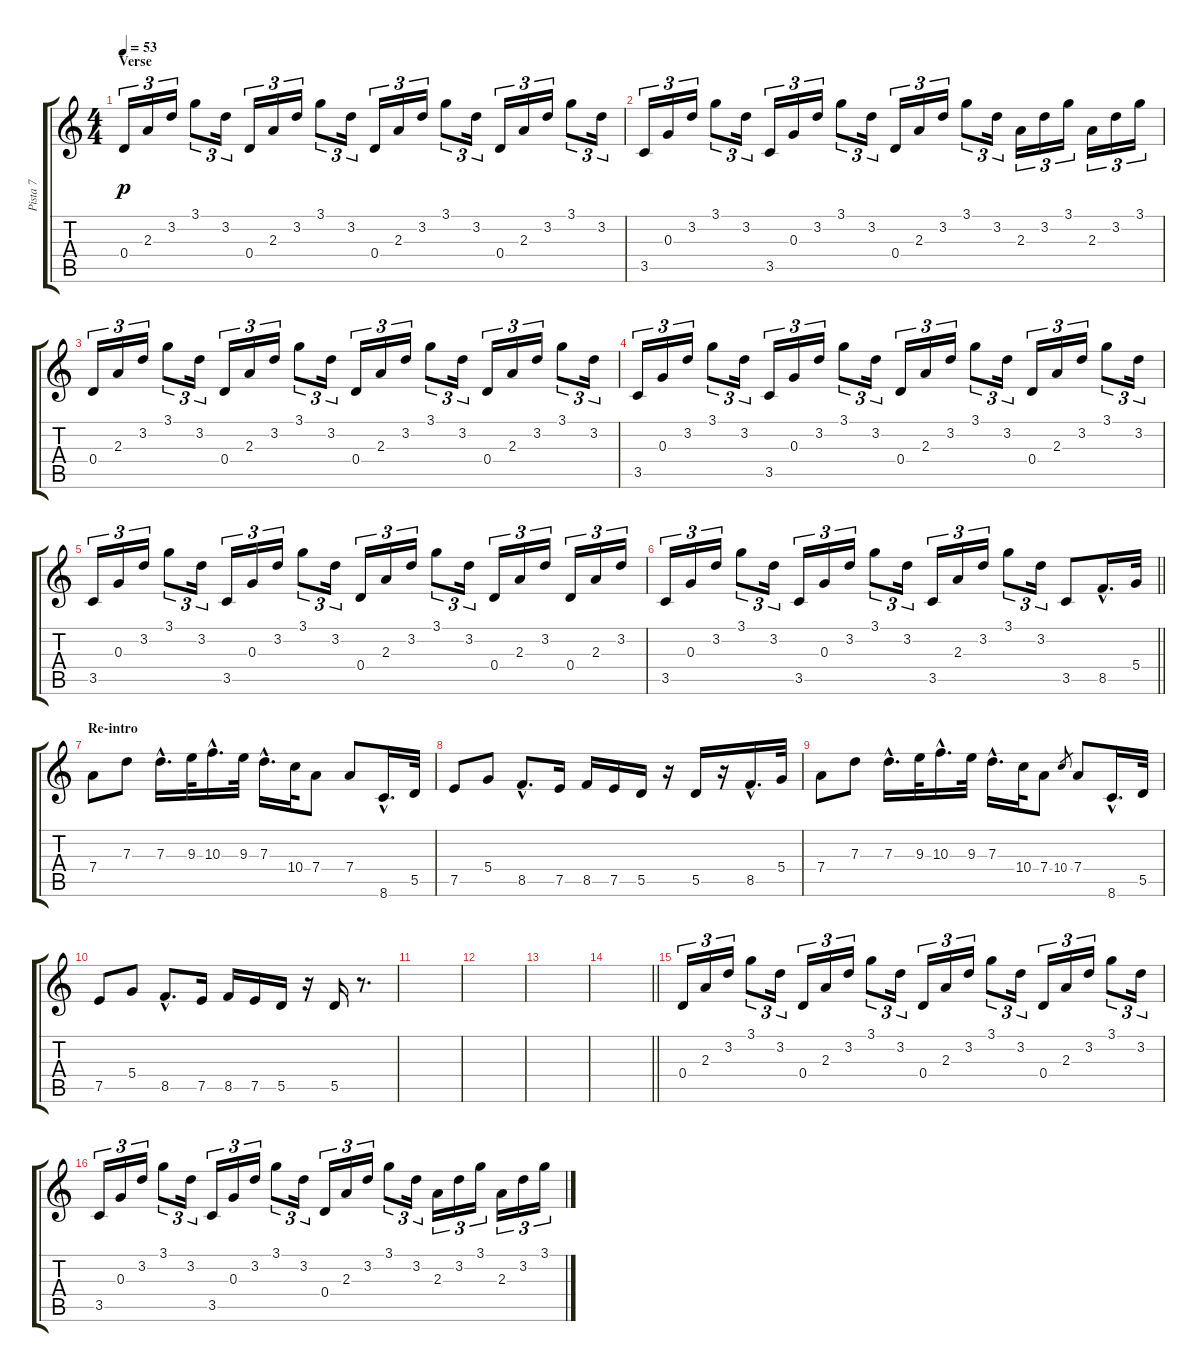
\track ("Pista 7" "Pista 7") {instrument acousticguitarsteel}
\staff {score tabs}
\tuning (E4 B3 G3 D3 A2 E2) {hide}
\ts (4 4)
\section ("" "Verse")
\tempo 53
\clef g2
\ks c
0.4.16{tu (3 2) dy p} 2.3.16{tu (3 2)} 3.2.16{tu (3 2)} 3.1.8{tu (3 2)} 3.2.16{tu (3 2)} 0.4.16{tu (3 2)} 2.3.16{tu (3 2)} 3.2.16{tu (3 2)} 3.1.8{tu (3 2)} 3.2.16{tu (3 2)} 0.4.16{tu (3 2)} 2.3.16{tu (3 2)} 3.2.16{tu (3 2)} 3.1.8{tu (3 2)} 3.2.16{tu (3 2)} 0.4.16{tu (3 2)} 2.3.16{tu (3 2)} 3.2.16{tu (3 2)} 3.1.8{tu (3 2)} 3.2.16{tu (3 2)} |
3.5.16{tu (3 2)} 0.3.16{tu (3 2)} 3.2.16{tu (3 2)} 3.1.8{tu (3 2)} 3.2.16{tu (3 2)} 3.5.16{tu (3 2)} 0.3.16{tu (3 2)} 3.2.16{tu (3 2)} 3.1.8{tu (3 2)} 3.2.16{tu (3 2)} 0.4.16{tu (3 2)} 2.3.16{tu (3 2)} 3.2.16{tu (3 2)} 3.1.8{tu (3 2)} 3.2.16{tu (3 2)} 2.3.16{tu (3 2)} 3.2.16{tu (3 2)} 3.1.16{tu (3 2)} 2.3.16{tu (3 2)} 3.2.16{tu (3 2)} 3.1.16{tu (3 2)} |
0.4.16{tu (3 2)} 2.3.16{tu (3 2)} 3.2.16{tu (3 2)} 3.1.8{tu (3 2)} 3.2.16{tu (3 2)} 0.4.16{tu (3 2)} 2.3.16{tu (3 2)} 3.2.16{tu (3 2)} 3.1.8{tu (3 2)} 3.2.16{tu (3 2)} 0.4.16{tu (3 2)} 2.3.16{tu (3 2)} 3.2.16{tu (3 2)} 3.1.8{tu (3 2)} 3.2.16{tu (3 2)} 0.4.16{tu (3 2)} 2.3.16{tu (3 2)} 3.2.16{tu (3 2)} 3.1.8{tu (3 2)} 3.2.16{tu (3 2)} |
3.5.16{tu (3 2)} 0.3.16{tu (3 2)} 3.2.16{tu (3 2)} 3.1.8{tu (3 2)} 3.2.16{tu (3 2)} 3.5.16{tu (3 2)} 0.3.16{tu (3 2)} 3.2.16{tu (3 2)} 3.1.8{tu (3 2)} 3.2.16{tu (3 2)} 0.4.16{tu (3 2)} 2.3.16{tu (3 2)} 3.2.16{tu (3 2)} 3.1.8{tu (3 2)} 3.2.16{tu (3 2)} 0.4.16{tu (3 2)} 2.3.16{tu (3 2)} 3.2.16{tu (3 2)} 3.1.8{tu (3 2)} 3.2.16{tu (3 2)} |
3.5.16{tu (3 2)} 0.3.16{tu (3 2)} 3.2.16{tu (3 2)} 3.1.8{tu (3 2)} 3.2.16{tu (3 2)} 3.5.16{tu (3 2)} 0.3.16{tu (3 2)} 3.2.16{tu (3 2)} 3.1.8{tu (3 2)} 3.2.16{tu (3 2)} 0.4.16{tu (3 2)} 2.3.16{tu (3 2)} 3.2.16{tu (3 2)} 3.1.8{tu (3 2)} 3.2.16{tu (3 2)} 0.4.16{tu (3 2)} 2.3.16{tu (3 2)} 3.2.16{tu (3 2)} 0.4.16{tu (3 2)} 2.3.16{tu (3 2)} 3.2.16{tu (3 2)} |
\barLineRight lightlight
3.5.16{tu (3 2)} 0.3.16{tu (3 2)} 3.2.16{tu (3 2)} 3.1.8{tu (3 2)} 3.2.16{tu (3 2)} 3.5.16{tu (3 2)} 0.3.16{tu (3 2)} 3.2.16{tu (3 2)} 3.1.8{tu (3 2)} 3.2.16{tu (3 2)} 3.5.16{tu (3 2)} 2.3.16{tu (3 2)} 3.2.16{tu (3 2)} 3.1.8{tu (3 2)} 3.2.16{tu (3 2)} 3.5.8 8.5{hac}.16{d} 5.4.32 |
\section ("" "Re-intro")
7.4.8 7.3.8 7.3{hac}.16{d} 9.3.32 10.3{hac}.16{d} 9.3.32 7.3{hac}.16{d} 10.4.32 7.4.8 7.4.8 8.6{hac}.16{d} 5.5.32 |
7.5.8 5.4.8 8.5{hac}.8{d} 7.5.16 8.5.16 7.5.16 5.5.16 r.16 5.5.16 r.16 8.5{hac}.16{d} 5.4.32 |
7.4.8 7.3.8 7.3{hac}.16{d} 9.3.32 10.3{hac}.16{d} 9.3.32 7.3{hac}.16{d} 10.4.32 7.4.8 10.4.8{gr} 7.4.8 8.6{hac}.16{d} 5.5.32 |
7.5.8 5.4.8 8.5{hac}.8{d} 7.5.16 8.5.16 7.5.16 5.5.16 r.16 5.5.16 r.8{d} |
|
|
|
\barLineRight lightlight
|
0.4.16{tu (3 2)} 2.3.16{tu (3 2)} 3.2.16{tu (3 2)} 3.1.8{tu (3 2)} 3.2.16{tu (3 2)} 0.4.16{tu (3 2)} 2.3.16{tu (3 2)} 3.2.16{tu (3 2)} 3.1.8{tu (3 2)} 3.2.16{tu (3 2)} 0.4.16{tu (3 2)} 2.3.16{tu (3 2)} 3.2.16{tu (3 2)} 3.1.8{tu (3 2)} 3.2.16{tu (3 2)} 0.4.16{tu (3 2)} 2.3.16{tu (3 2)} 3.2.16{tu (3 2)} 3.1.8{tu (3 2)} 3.2.16{tu (3 2)} |
3.5.16{tu (3 2)} 0.3.16{tu (3 2)} 3.2.16{tu (3 2)} 3.1.8{tu (3 2)} 3.2.16{tu (3 2)} 3.5.16{tu (3 2)} 0.3.16{tu (3 2)} 3.2.16{tu (3 2)} 3.1.8{tu (3 2)} 3.2.16{tu (3 2)} 0.4.16{tu (3 2)} 2.3.16{tu (3 2)} 3.2.16{tu (3 2)} 3.1.8{tu (3 2)} 3.2.16{tu (3 2)} 2.3.16{tu (3 2)} 3.2.16{tu (3 2)} 3.1.16{tu (3 2)} 2.3.16{tu (3 2)} 3.2.16{tu (3 2)} 3.1.16{tu (3 2)}
